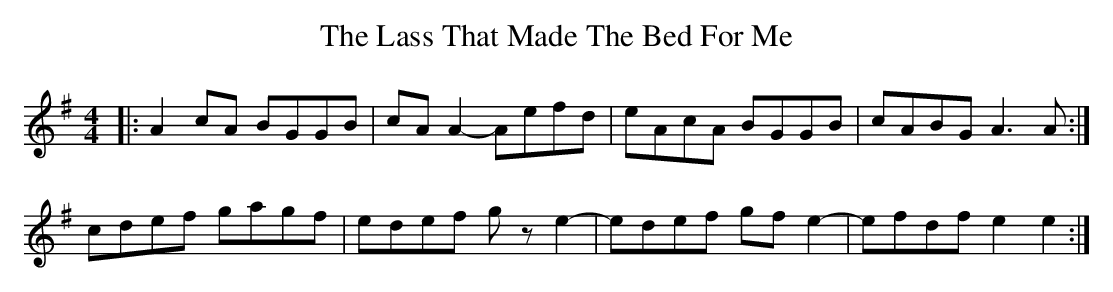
X:1
T: The Lass That Made The Bed For Me
M: 4/4
L: 1/8
K: Ador
|:A2cA BGGB|cAA2-Aefd|eAcA BGGB|cABG A3A:|
cdef gagf|edef gze2-|edef gfe2-|efdf e2e2:|
